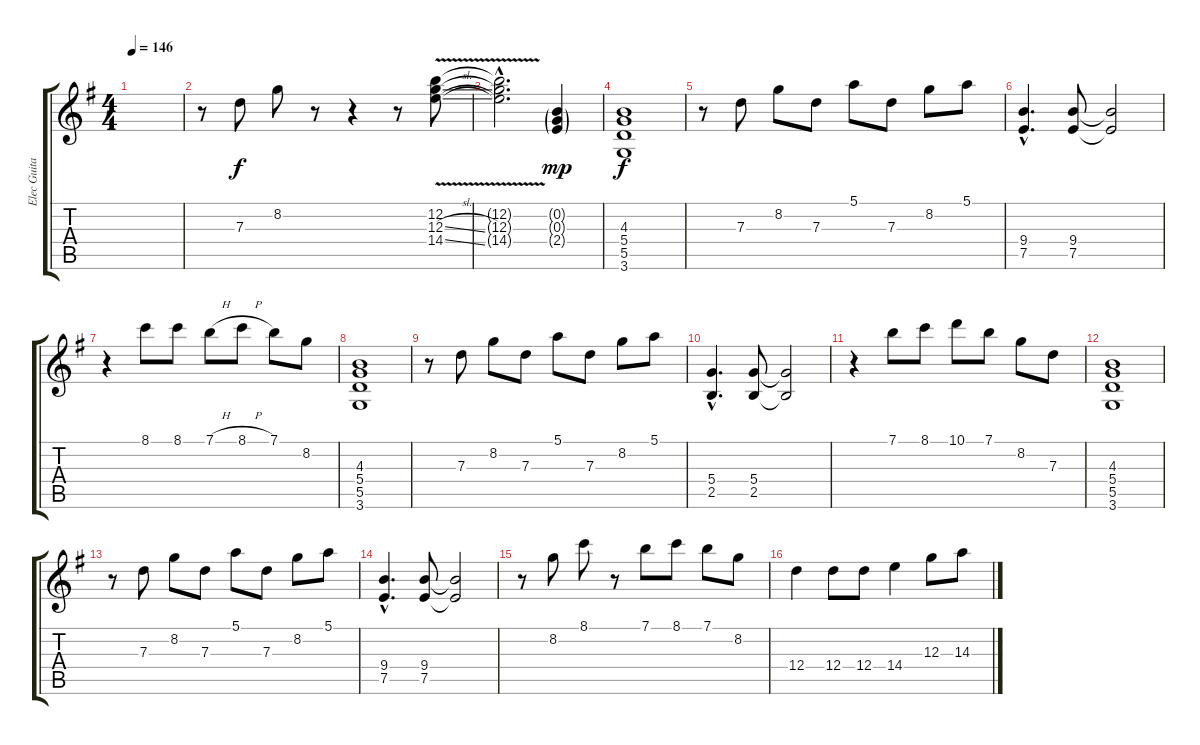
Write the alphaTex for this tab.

\track ("Elec Guitar" "Elec Guita") {instrument distortionguitar}
\staff {score tabs}
\tuning (E4 B3 G3 D3 A2 E2) {hide}
\ts (4 4)
\tempo 146
\clef g2
\ks g
|
r.8 7.3.8 8.2.8 r.8 r.4 r.8 (12.2{v} 12.3{sl} 14.4{sl}).8 |
(12.2{hac t} 12.3{hac t} 14.4{hac t}).2{d} (0.2{g} 0.3{g} 2.4{g}).4{dy mp} |
(4.3 5.4 5.5 3.6).1{dy f} |
r.8 7.3.8 8.2.8 7.3.8 5.1.8 7.3.8 8.2.8 5.1.8 |
(9.4{hac} 7.5{hac}).4{d} (9.4 7.5).8 (9.4{t} 7.5{t}).2 |
r.4 8.1.8 8.1.8 7.1{h}.8 8.1{h}.8 7.1.8 8.2.8 |
(4.3 5.4 5.5 3.6).1 |
r.8 7.3.8 8.2.8 7.3.8 5.1.8 7.3.8 8.2.8 5.1.8 |
(5.4{hac} 2.5{hac}).4{d} (5.4 2.5).8 (5.4{t} 2.5{t}).2 |
r.4 7.1.8 8.1.8 10.1.8 7.1.8 8.2.8 7.3.8 |
(4.3 5.4 5.5 3.6).1 |
r.8 7.3.8 8.2.8 7.3.8 5.1.8 7.3.8 8.2.8 5.1.8 |
(9.4{hac} 7.5{hac}).4{d} (9.4 7.5).8 (9.4{t} 7.5{t}).2 |
r.8 8.2.8 8.1.8 r.8 7.1.8 8.1.8 7.1.8 8.2.8 |
12.4.4 12.4.8 12.4.8 14.4.4 12.3.8 14.3.8
